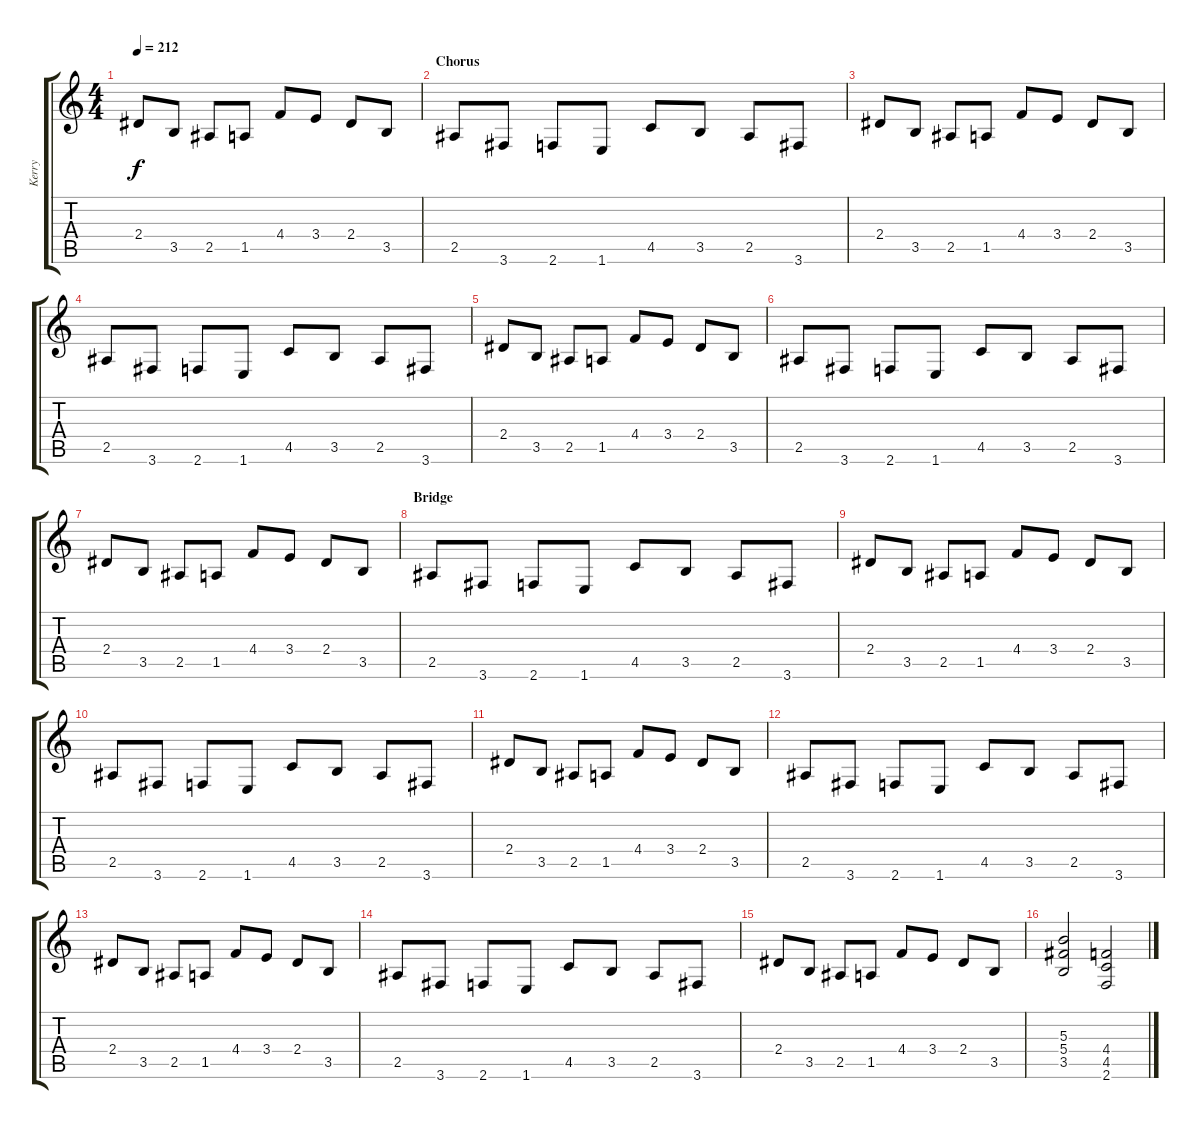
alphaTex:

\track ("Kerry" "Kerry") {instrument distortionguitar}
\staff {score tabs}
\tuning (Eb4 Bb3 Gb3 Db3 Ab2 Eb2) {hide}
\ts (4 4)
\tempo 212
\clef g2
\ks c
2.4.8{dy f} 3.5.8 2.5.8 1.5.8 4.4.8 3.4.8 2.4.8 3.5.8 |
\section ("" "Chorus")
2.5.8 3.6.8 2.6.8 1.6.8 4.5.8 3.5.8 2.5.8 3.6.8 |
2.4.8 3.5.8 2.5.8 1.5.8 4.4.8 3.4.8 2.4.8 3.5.8 |
2.5.8 3.6.8 2.6.8 1.6.8 4.5.8 3.5.8 2.5.8 3.6.8 |
2.4.8 3.5.8 2.5.8 1.5.8 4.4.8 3.4.8 2.4.8 3.5.8 |
2.5.8 3.6.8 2.6.8 1.6.8 4.5.8 3.5.8 2.5.8 3.6.8 |
2.4.8 3.5.8 2.5.8 1.5.8 4.4.8 3.4.8 2.4.8 3.5.8 |
\section ("" "Bridge")
2.5.8 3.6.8 2.6.8 1.6.8 4.5.8 3.5.8 2.5.8 3.6.8 |
2.4.8 3.5.8 2.5.8 1.5.8 4.4.8 3.4.8 2.4.8 3.5.8 |
2.5.8 3.6.8 2.6.8 1.6.8 4.5.8 3.5.8 2.5.8 3.6.8 |
2.4.8 3.5.8 2.5.8 1.5.8 4.4.8 3.4.8 2.4.8 3.5.8 |
2.5.8 3.6.8 2.6.8 1.6.8 4.5.8 3.5.8 2.5.8 3.6.8 |
2.4.8 3.5.8 2.5.8 1.5.8 4.4.8 3.4.8 2.4.8 3.5.8 |
2.5.8 3.6.8 2.6.8 1.6.8 4.5.8 3.5.8 2.5.8 3.6.8 |
2.4.8 3.5.8 2.5.8 1.5.8 4.4.8 3.4.8 2.4.8 3.5.8 |
(5.3 5.4 3.5).2 (4.4 4.5 2.6).2
